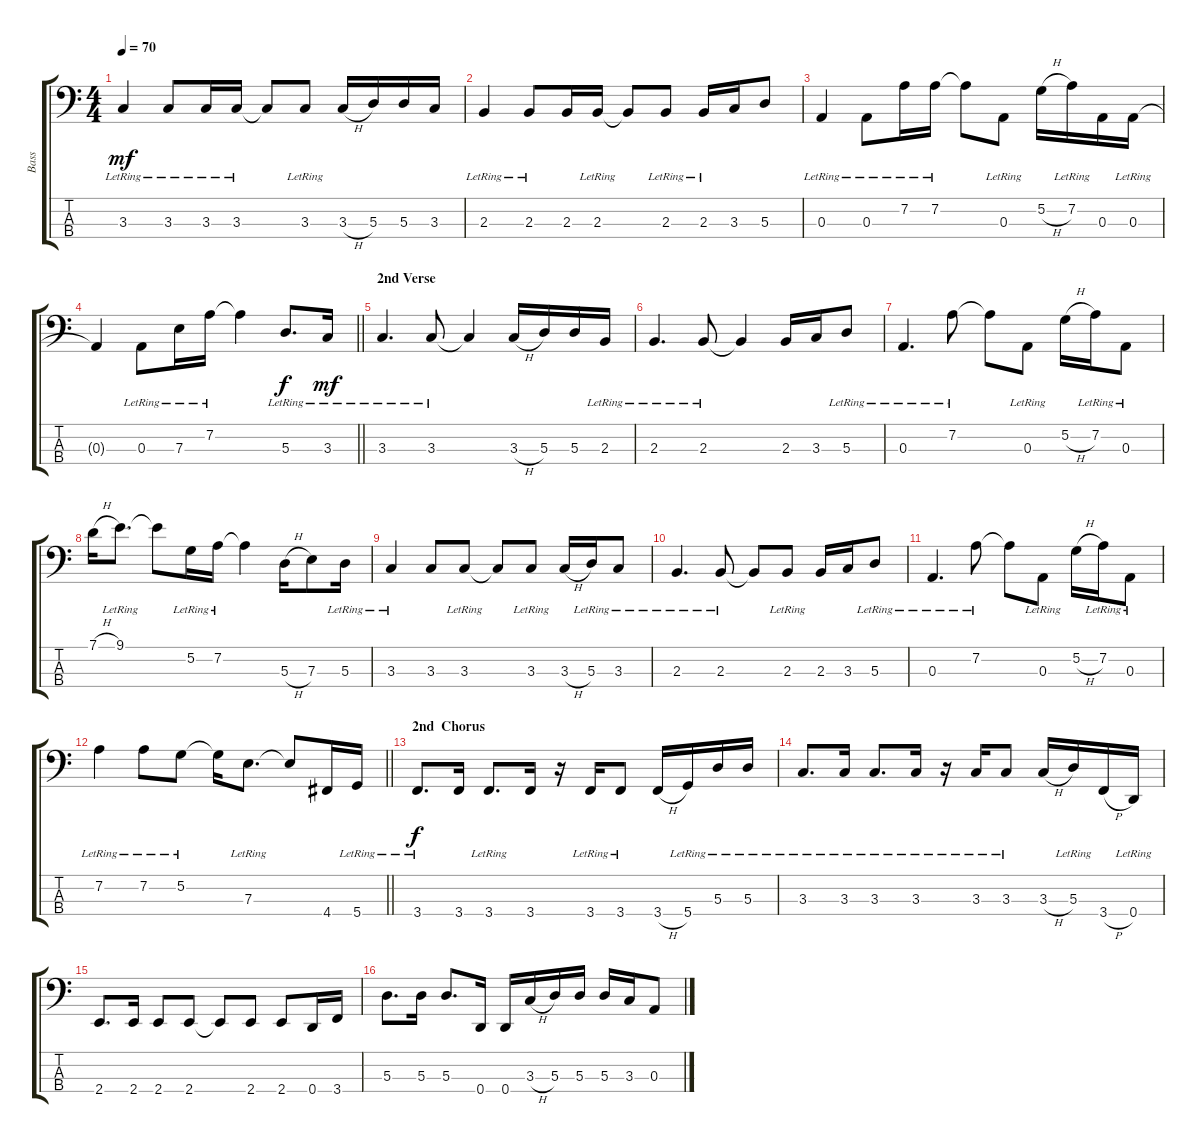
\track ("Bass" "Bass") {instrument electricbasspick}
\staff {score tabs}
\tuning (G2 D2 A1 D1) {hide}
\ts (4 4)
\tempo 70
\clef f4
\ks c
3.3{lr}.4{dy mf} 3.3{lr}.8 3.3{lr}.16 3.3{lr}.16 3.3{t}.8 3.3{lr}.8 3.3{h}.16 5.3.16 5.3.16 3.3.16 |
2.3{lr}.4 2.3{lr}.8 2.3.16 2.3{lr}.16 2.3{t}.8 2.3{lr}.8 2.3{lr}.16 3.3.16 5.3.8 |
0.3{lr}.4 0.3{lr}.8 7.2{lr}.16 7.2{lr}.16 7.2{t}.8 0.3{lr}.8 5.2{h}.16 7.2{lr}.16 0.3.16 0.3{lr}.16 |
\barLineRight lightlight
0.3{t}.4 0.3{lr}.8 7.3{lr}.16 7.2{lr}.16 7.2{t}.4 5.3{lr}.8{d dy f} 3.3{lr}.16{dy mf} |
\section ("" "2nd Verse")
3.3{lr}.4{d} 3.3{lr}.8 3.3{t}.4 3.3{h}.16 5.3.16 5.3.16 2.3{lr}.16 |
2.3{lr}.4{d} 2.3{lr}.8 2.3{t}.4 2.3.16 3.3.16 5.3{lr}.8 |
0.3{lr}.4{d} 7.2{lr}.8 7.2{t}.8 0.3{lr}.8 5.2{h}.16 7.2{lr}.16 0.3{lr}.8 |
7.1{h}.16 9.1{lr}.8{d} 9.1{t}.8 5.2{lr}.16 7.2{lr}.16 7.2{t}.4 5.3{h}.16 7.3.8 5.3{lr}.16 |
3.3{lr}.4 3.3.8 3.3{lr}.8 3.3{t}.8 3.3{lr}.8 3.3{h}.16 5.3{lr}.16 3.3{lr}.8 |
2.3{lr}.4{d} 2.3{lr}.8 2.3{t}.8 2.3{lr}.8 2.3.16 3.3.16 5.3{lr}.8 |
0.3{lr}.4{d} 7.2{lr}.8 7.2{t}.8 0.3{lr}.8 5.2{h}.16 7.2{lr}.16 0.3{lr}.8 |
\barLineRight lightlight
7.2{lr}.4 7.2{lr}.8 5.2{lr}.8 5.2{t}.16 7.3{lr}.8{d} 7.3{t}.8 4.4.16 5.4{lr}.16 |
\section ("" "2nd  Chorus")
3.4{lr}.8{d dy f} 3.4.16 3.4{lr}.8{d} 3.4.16 r.16 3.4{lr}.16 3.4{lr}.8 3.4{h}.16 5.4{lr}.16 5.3{lr}.16 5.3{lr}.16 |
3.3{lr}.8{d} 3.3{lr}.16 3.3{lr}.8{d} 3.3{lr}.16 r.16 3.3{lr}.16 3.3{lr}.8 3.3{h}.16 5.3{lr}.16 3.4{h}.16 0.4{lr}.16 |
2.4.8{d} 2.4.16 2.4.8 2.4.8 2.4{t}.8 2.4.8 2.4.8 0.4.16 3.4.16 |
5.3.8{d} 5.3.16 5.3.8{d} 0.4.16 0.4.16 3.3{h}.16 5.3.16 5.3.16 5.3.16 3.3.16 0.3.8
